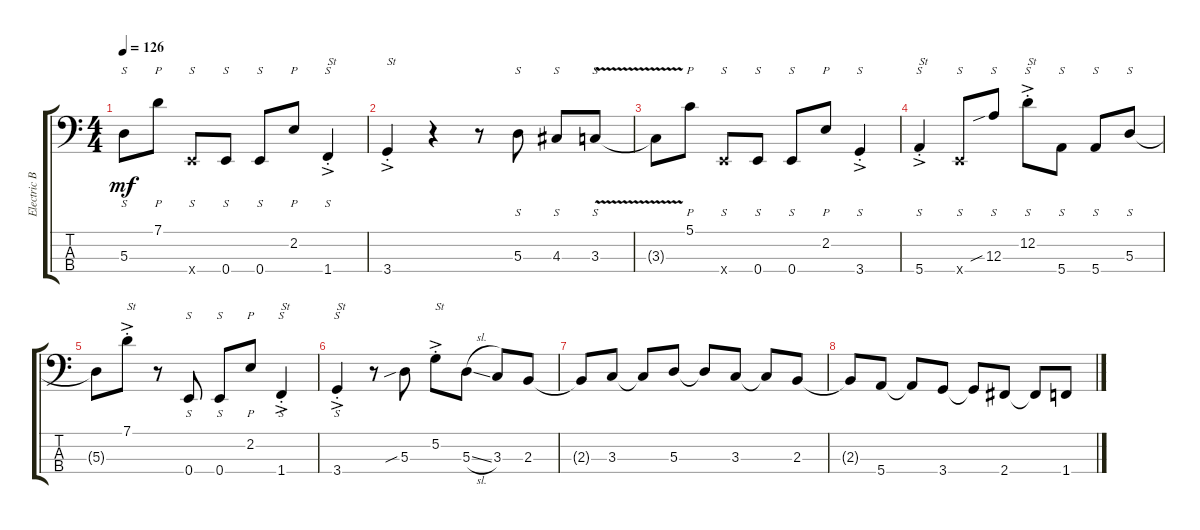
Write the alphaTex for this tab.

\track ("Electric Bass" "Electric B") {instrument electricbassfinger}
\staff {score tabs}
\tuning (G2 D2 A1 E1) {hide}
\ts (4 4)
\tempo 126
\clef f4
\ks c
5.3.8{s dy mf instrument electricbassfinger} 7.1.8{p} 0.4{x}.8{s} 0.4.8{s} 0.4.8{s} 2.2.8{p} 1.4{ac st}.4{s txt "St"} |
3.4{ac st}.4{txt "St"} r.4 r.8 5.3.8{s} 4.3.8{s} 3.3{v}.8{s} |
3.3{v t}.8 5.1.8{p} 0.4{x}.8{s} 0.4.8{s} 0.4.8{s} 2.2.8{p} 3.4{ac st}.4{s} |
5.4{ac st}.4{s txt "St"} 0.4{x}.8{s} 12.3{sib}.8{s} 12.2{ac st}.8{s txt "St"} 5.4.8{s} 5.4.8{s} 5.3.8{s} |
5.3{t}.8 7.1{ac st}.8{txt "St"} r.8 0.4.8{s} 0.4.8{s} 2.2.8{p} 1.4{ac st}.4{s txt "St"} |
3.4{ac st}.4{s txt "St"} r.8 5.3{sib}.8 5.2{ac st}.8{txt "St"} 5.3{sl}.8 3.3.8 2.3.8 |
2.3{t}.8 3.3.8 3.3{t}.8 5.3.8 5.3{t}.8 3.3.8 3.3{t}.8 2.3.8 |
2.3{t}.8 5.4.8 5.4{t}.8 3.4.8 3.4{t}.8 2.4.8 2.4{t}.8 1.4.8
